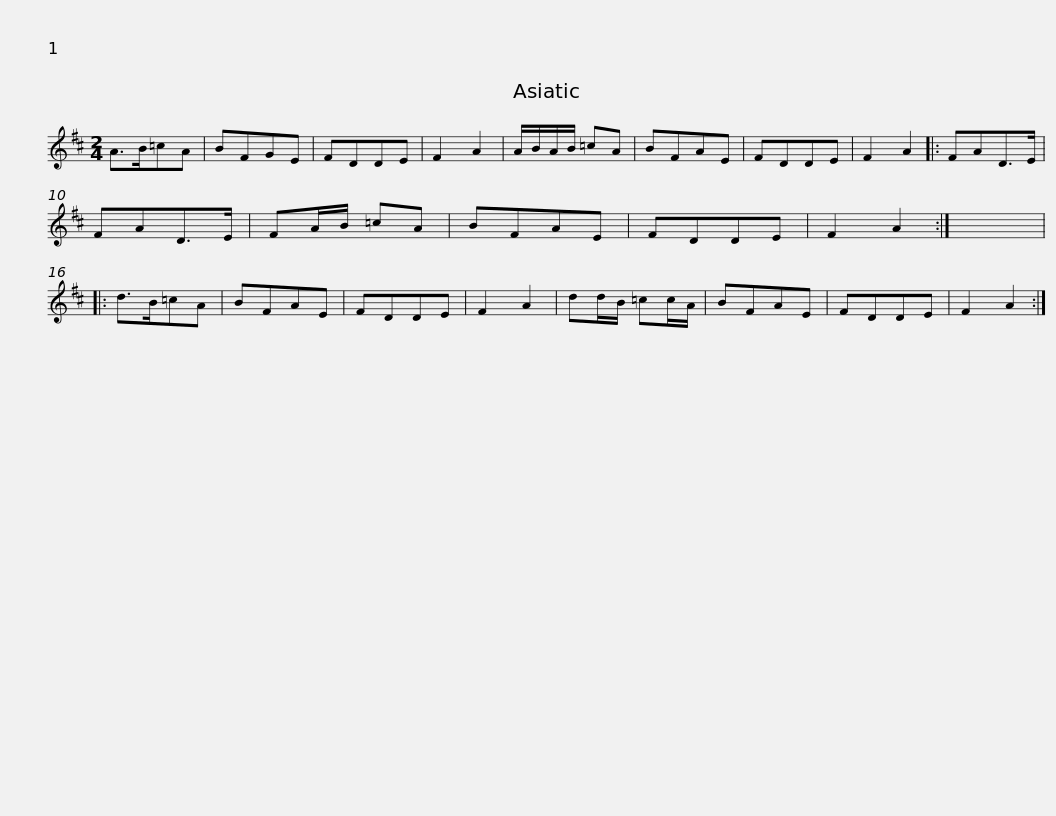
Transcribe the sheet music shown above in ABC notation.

X:1
L:1/8
M:2/4
I:linebreak $
K:D
V:1 treble
V:1
 A>B=cA | BFGE | FDDE | F2 A2 | A/B/A/B/ =cA | %5
 BFAE | FDDE | F2 A2 |: FAD>E | FAD>E |$ %10
 FA/B/ =cA | BFAE | FDDE | F2 A2 :| x4 |: %15
 d>B=cA | BFAE | FDDE | F2 A2 | dd/B/ =cc/A/ |$ %20
 BFAE | FDDE | F2 A2 :| %23
